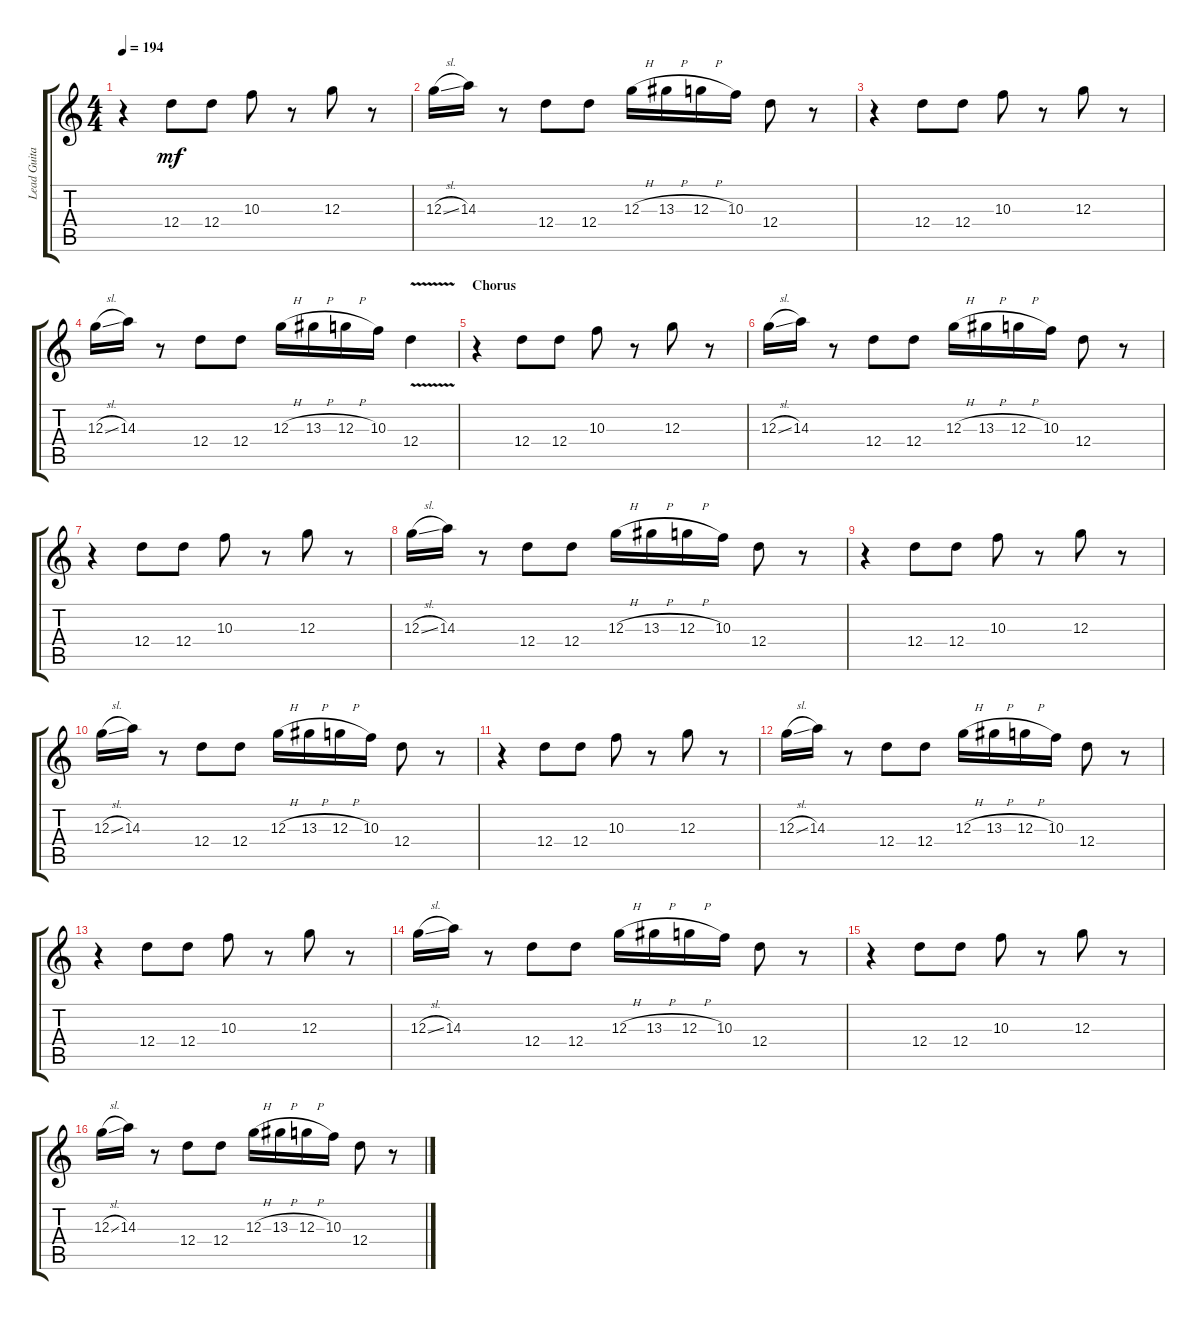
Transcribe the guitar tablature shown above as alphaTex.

\track ("Lead Guitar" "Lead Guita") {instrument overdrivenguitar}
\staff {score tabs}
\tuning (E4 B3 G3 D3 A2 E2) {hide}
\ts (4 4)
\tempo 194
\clef g2
\ks c
r.4{dy mf} 12.4.8 12.4.8 10.3.8 r.8 12.3.8 r.8 |
12.3{sl}.16 14.3.16 r.8 12.4.8 12.4.8 12.3{h}.16 13.3{h}.16 12.3{h}.16 10.3.16 12.4.8 r.8 |
r.4 12.4.8 12.4.8 10.3.8 r.8 12.3.8 r.8 |
12.3{sl}.16 14.3.16 r.8 12.4.8 12.4.8 12.3{h}.16 13.3{h}.16 12.3{h}.16 10.3.16 12.4{v}.4 |
\section ("" "Chorus")
r.4 12.4.8 12.4.8 10.3.8 r.8 12.3.8 r.8 |
12.3{sl}.16 14.3.16 r.8 12.4.8 12.4.8 12.3{h}.16 13.3{h}.16 12.3{h}.16 10.3.16 12.4.8 r.8 |
r.4 12.4.8 12.4.8 10.3.8 r.8 12.3.8 r.8 |
12.3{sl}.16 14.3.16 r.8 12.4.8 12.4.8 12.3{h}.16 13.3{h}.16 12.3{h}.16 10.3.16 12.4.8 r.8 |
r.4 12.4.8 12.4.8 10.3.8 r.8 12.3.8 r.8 |
12.3{sl}.16 14.3.16 r.8 12.4.8 12.4.8 12.3{h}.16 13.3{h}.16 12.3{h}.16 10.3.16 12.4.8 r.8 |
r.4 12.4.8 12.4.8 10.3.8 r.8 12.3.8 r.8 |
12.3{sl}.16 14.3.16 r.8 12.4.8 12.4.8 12.3{h}.16 13.3{h}.16 12.3{h}.16 10.3.16 12.4.8 r.8 |
r.4 12.4.8 12.4.8 10.3.8 r.8 12.3.8 r.8 |
12.3{sl}.16 14.3.16 r.8 12.4.8 12.4.8 12.3{h}.16 13.3{h}.16 12.3{h}.16 10.3.16 12.4.8 r.8 |
r.4 12.4.8 12.4.8 10.3.8 r.8 12.3.8 r.8 |
12.3{sl}.16 14.3.16 r.8 12.4.8 12.4.8 12.3{h}.16 13.3{h}.16 12.3{h}.16 10.3.16 12.4.8 r.8
